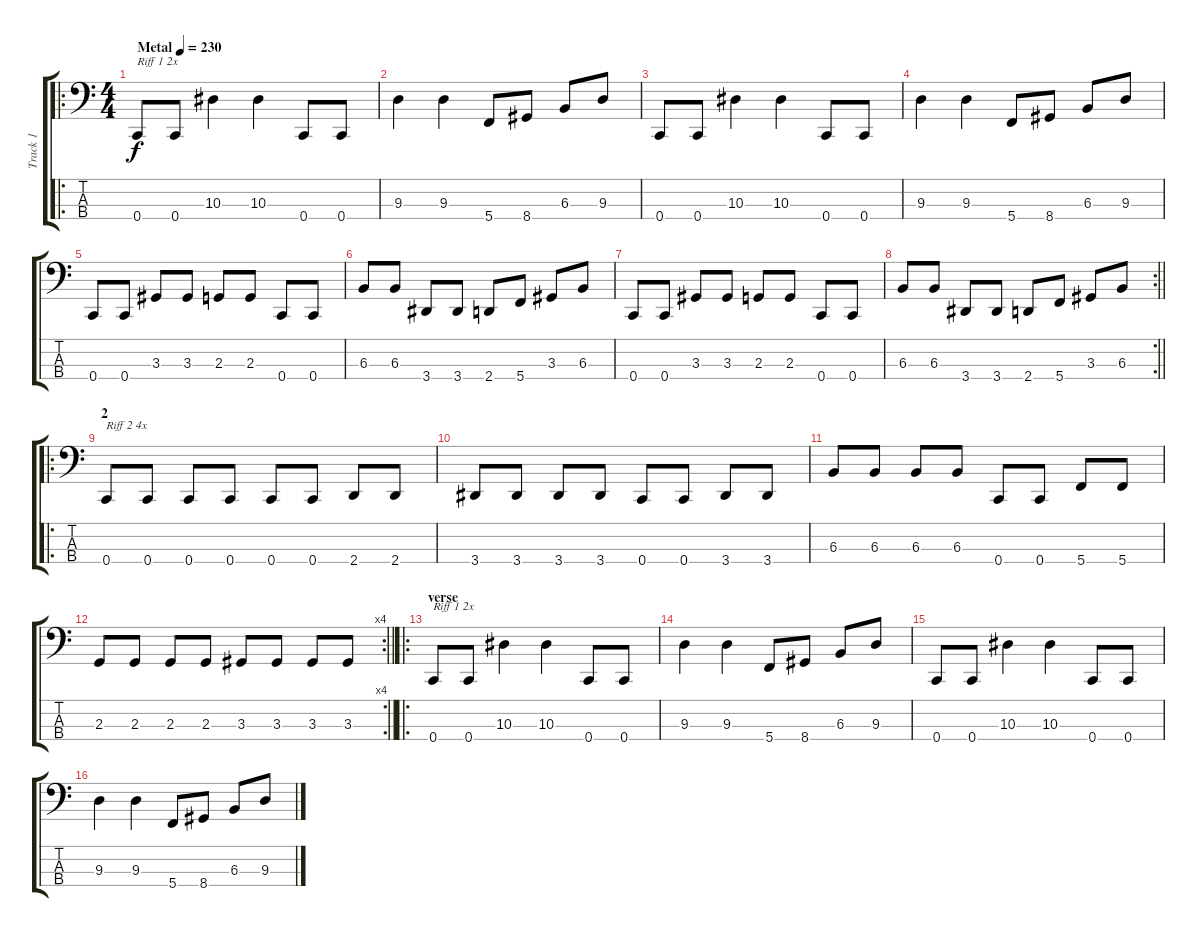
\track ("Track 1" "Track 1") {instrument electricbassfinger}
\staff {score tabs}
\tuning (Eb2 Bb1 F1 C1) {hide}
\ro
\ts (4 4)
\tempo (230 "Metal")
\clef f4
\ks c
0.4.8{txt "Riff 1 2x" dy f instrument electricbassfinger} 0.4.8 10.3.4 10.3.4 0.4.8 0.4.8 |
9.3.4 9.3.4 5.4.8 8.4.8 6.3.8 9.3.8 |
0.4.8 0.4.8 10.3.4 10.3.4 0.4.8 0.4.8 |
9.3.4 9.3.4 5.4.8 8.4.8 6.3.8 9.3.8 |
0.4.8 0.4.8 3.3.8 3.3.8 2.3.8 2.3.8 0.4.8 0.4.8 |
6.3.8 6.3.8 3.4.8 3.4.8 2.4.8 5.4.8 3.3.8 6.3.8 |
0.4.8 0.4.8 3.3.8 3.3.8 2.3.8 2.3.8 0.4.8 0.4.8 |
\rc 2
\barLineRight lightlight
6.3.8 6.3.8 3.4.8 3.4.8 2.4.8 5.4.8 3.3.8 6.3.8 |
\ro
\section ("" "2")
0.4.8{txt "Riff 2 4x"} 0.4.8 0.4.8 0.4.8 0.4.8 0.4.8 2.4.8 2.4.8 |
3.4.8 3.4.8 3.4.8 3.4.8 0.4.8 0.4.8 3.4.8 3.4.8 |
6.3.8 6.3.8 6.3.8 6.3.8 0.4.8 0.4.8 5.4.8 5.4.8 |
\rc 4
\barLineRight lightlight
2.3.8 2.3.8 2.3.8 2.3.8 3.3.8 3.3.8 3.3.8 3.3.8 |
\ro
\section ("" "verse")
0.4.8{txt "Riff 1 2x"} 0.4.8 10.3.4 10.3.4 0.4.8 0.4.8 |
9.3.4 9.3.4 5.4.8 8.4.8 6.3.8 9.3.8 |
0.4.8 0.4.8 10.3.4 10.3.4 0.4.8 0.4.8 |
9.3.4 9.3.4 5.4.8 8.4.8 6.3.8 9.3.8
